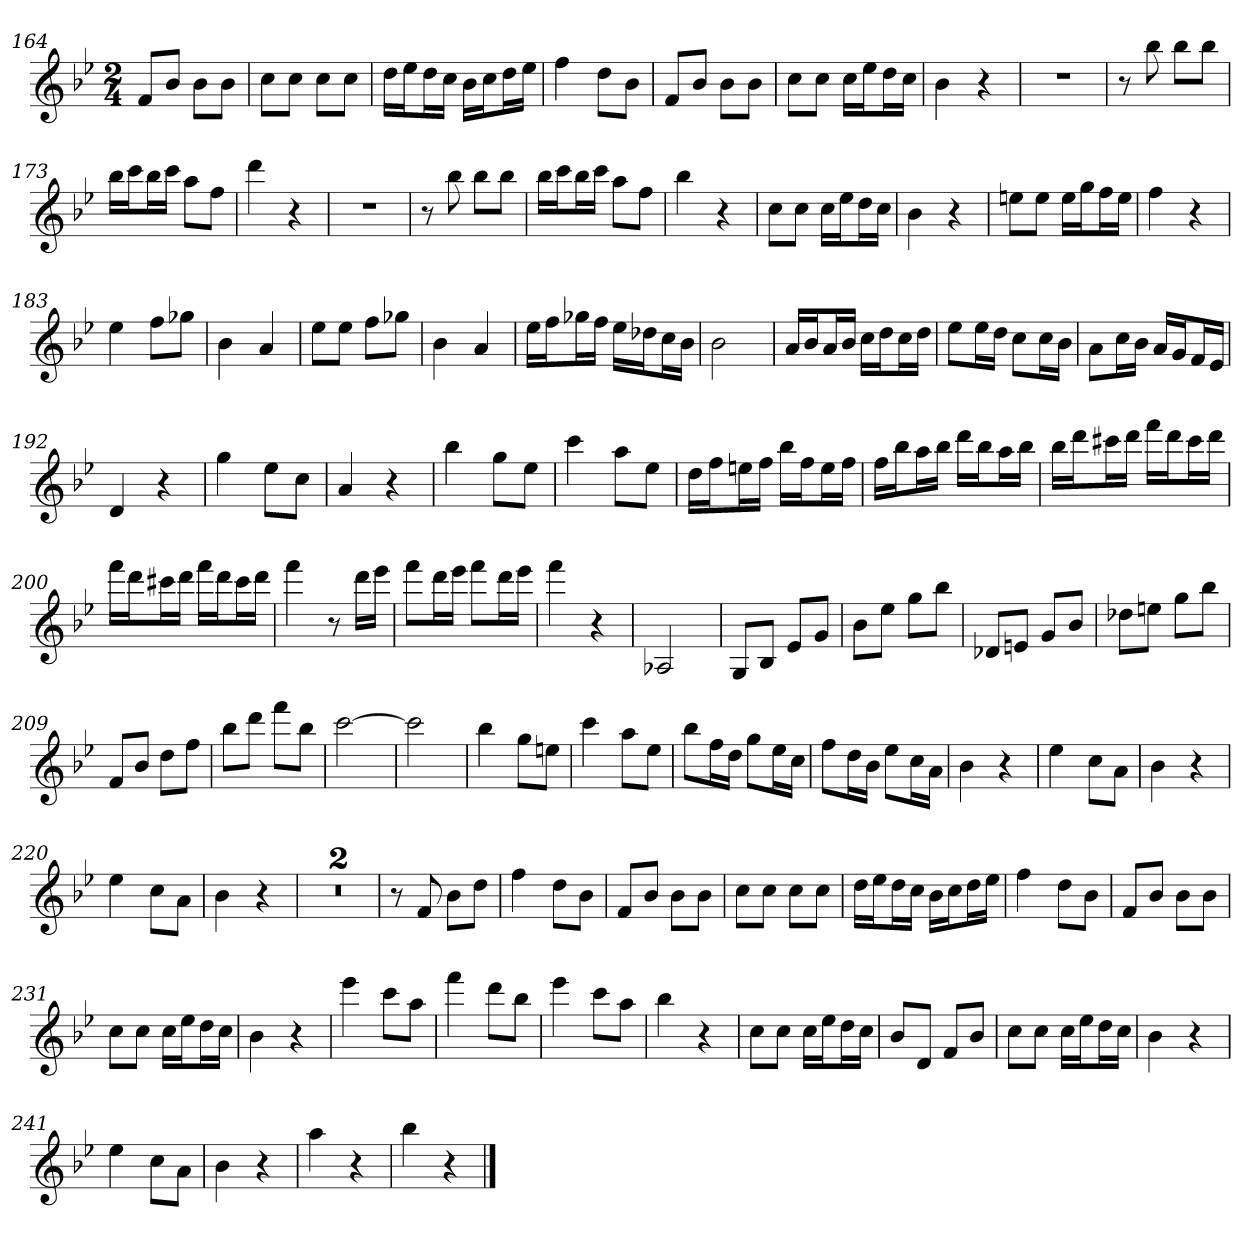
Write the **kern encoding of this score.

**kern
*part1
*staff1
*k[b-e-]
*B-:
*M2/4
=164
8fL
8b-J
8b-L
8b-J
=165
8ccL
8ccJ
8ccL
8ccJ
=166
16ddLL
16ee-J
16ddL
16ccJJ
16b-LL
16ccJ
16ddL
16ee-JJ
=167
4ff
8ddL
8b-J
=168
8fL
8b-J
8b-L
8b-J
=169
8ccL
8ccJ
16ccLL
16ee-J
16ddL
16ccJJ
=170
4b-
4r
=171
2r
=172
8r
8bb-
8bb-L
8bb-J
=173
16bb-LL
16cccJ
16bb-L
16cccJJ
8aaL
8ffJ
=174
4ddd
4r
=175
2r
=176
8r
8bb-
8bb-L
8bb-J
=177
16bb-LL
16cccJ
16bb-L
16cccJJ
8aaL
8ffJ
=178
4bb-
4r
=179
8ccL
8ccJ
16ccLL
16ee-J
16ddL
16ccJJ
=180
4b-
4r
=181
8eenL
8eeJ
16eeLL
16ggJ
16ffL
16eeJJ
=182
4ff
4r
=183
4ee-
8ffL
8gg-XJ
=184
4b-
4a
=185
8ee-L
8ee-J
8ffL
8gg-XJ
=186
4b-
4a
=187
16ee-LL
16ffJ
16gg-XL
16ffJJ
16ee-LL
16dd-XJ
16ccL
16b-JJ
=188
2b-
=189
16aLL
16b-J
16aL
16b-JJ
16ccLL
16ddJ
16ccL
16ddJJ
=190
8ee-L
16ee-L
16ddJJ
8ccL
16ccL
16b-JJ
=191
8aL
16ccL
16b-JJ
16aLL
16gJ
16fL
16e-JJ
=192
4d
4r
=193
4gg
8ee-L
8ccJ
=194
4a
4r
=195
4bb-
8ggL
8ee-J
=196
4ccc
8aaL
8ee-J
=197
16ddLL
16ffJ
16eenL
16ffJJ
16bb-LL
16ffJ
16eeL
16ffJJ
=198
16ffLL
16bb-J
16aaL
16bb-JJ
16dddLL
16bb-J
16aaL
16bb-JJ
=199
16bb-LL
16dddJ
16ccc#XL
16dddJJ
16fffLL
16dddJ
16ccc#L
16dddJJ
=200
16fffLL
16dddJ
16ccc#XL
16dddJJ
16fffLL
16dddJ
16ccc#L
16dddJJ
=201
4fff
8r
16dddLL
16eee-JJ
=202
8fffL
16dddL
16eee-JJ
8fffL
16dddL
16eee-JJ
=203
4fff
4r
=204
2A-X
=205
8GL
8B-J
8e-L
8gJ
=206
8b-L
8ee-J
8ggL
8bb-J
=207
8d-XL
8enJ
8gL
8b-J
=208
8dd-XL
8eenJ
8ggL
8bb-J
=209
8fL
8b-J
8ddL
8ffJ
=210
8bb-L
8dddJ
8fffL
8bb-J
=211
[2ccc
=212
2ccc]
=213
4bb-
8ggL
8eenJ
=214
4ccc
8aaL
8ee-J
=215
8bb-L
16ffL
16ddJJ
8ggL
16ee-L
16ccJJ
=216
8ffL
16ddL
16b-JJ
8ee-L
16ccL
16aJJ
=217
4b-
4r
=218
4ee-
8ccL
8aJ
=219
4b-
4r
=220
4ee-
8ccL
8aJ
=221
4b-
4r
=222
2r
=223
2r
=224
8r
8f
8b-L
8ddJ
=225
4ff
8ddL
8b-J
=226
8fL
8b-J
8b-L
8b-J
=227
8ccL
8ccJ
8ccL
8ccJ
=228
16ddLL
16ee-J
16ddL
16ccJJ
16b-LL
16ccJ
16ddL
16ee-JJ
=229
4ff
8ddL
8b-J
=230
8fL
8b-J
8b-L
8b-J
=231
8ccL
8ccJ
16ccLL
16ee-J
16ddL
16ccJJ
=232
4b-
4r
=233
4eee-
8cccL
8aaJ
=234
4fff
8dddL
8bb-J
=235
4eee-
8cccL
8aaJ
=236
4bb-
4r
=237
8ccL
8ccJ
16ccLL
16ee-J
16ddL
16ccJJ
=238
8b-L
8dJ
8fL
8b-J
=239
8ccL
8ccJ
16ccLL
16ee-J
16ddL
16ccJJ
=240
4b-
4r
=241
4ee-
8ccL
8aJ
=242
4b-
4r
=243
4aa
4r
=244
4bb-
4r
==
*-
